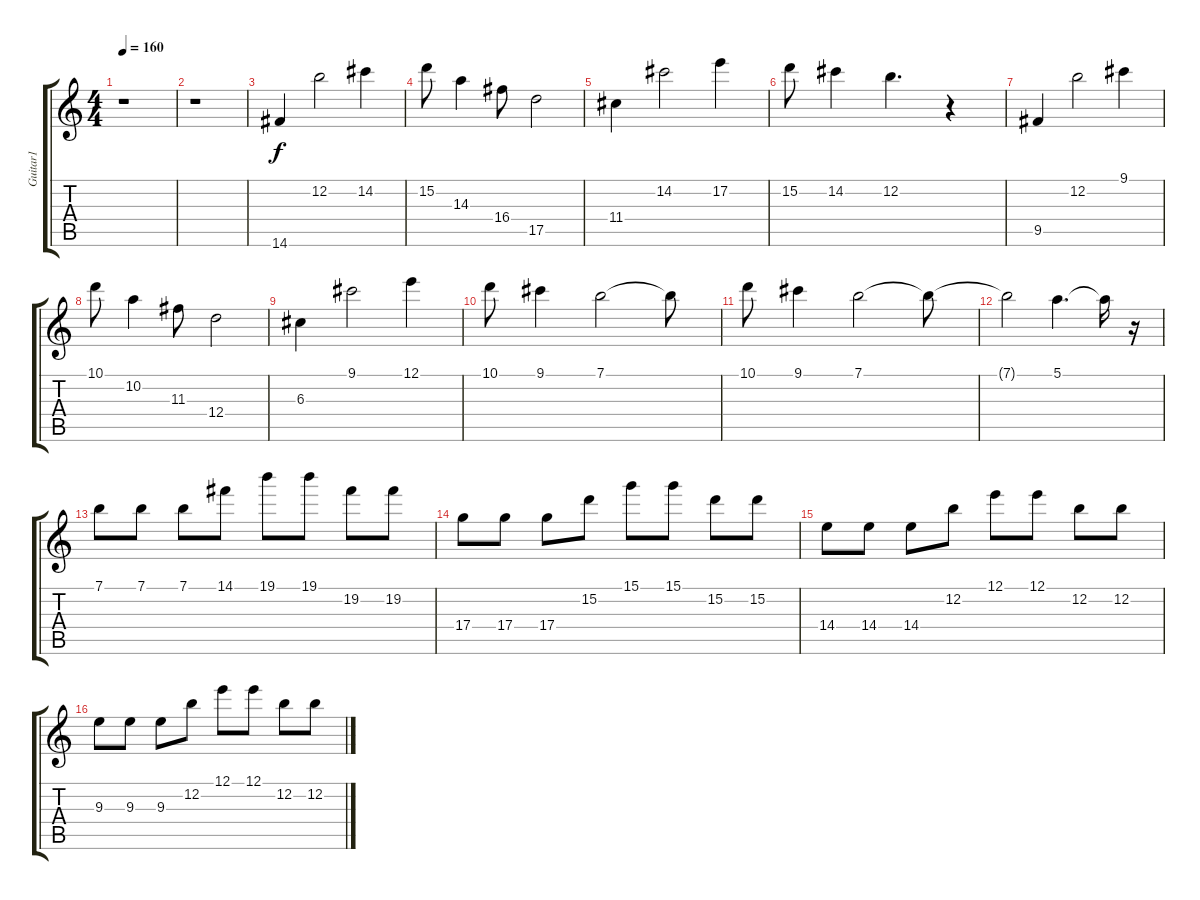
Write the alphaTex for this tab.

\track ("Guitar1 " "Guitar1 ") {instrument overdrivenguitar}
\staff {score tabs}
\tuning (E4 B3 G3 D3 A2 E2) {hide}
\ts (4 4)
\tempo 160
\clef g2
\ks c
r.1{dy f} |
r.1 |
14.6.4 12.2.2 14.2.4 |
15.2.8 14.3.4 16.4.8 17.5.2 |
11.4.4 14.2.2 17.2.4 |
15.2.8 14.2.4 12.2.4{d} r.4 |
9.5.4 12.2.2 9.1.4 |
10.1.8 10.2.4 11.3.8 12.4.2 |
6.3.4 9.1.2 12.1.4 |
10.1.8 9.1.4 7.1.2 7.1{t}.8 |
10.1.8 9.1.4 7.1.2 7.1{t}.8 |
7.1{t}.2 5.1.4{d} 5.1{t}.16 r.16 |
7.1.8 7.1.8 7.1.8 14.1.8 19.1.8 19.1.8 19.2.8 19.2.8 |
17.4.8 17.4.8 17.4.8 15.2.8 15.1.8 15.1.8 15.2.8 15.2.8 |
14.4.8 14.4.8 14.4.8 12.2.8 12.1.8 12.1.8 12.2.8 12.2.8 |
9.3.8 9.3.8 9.3.8 12.2.8 12.1.8 12.1.8 12.2.8 12.2.8
